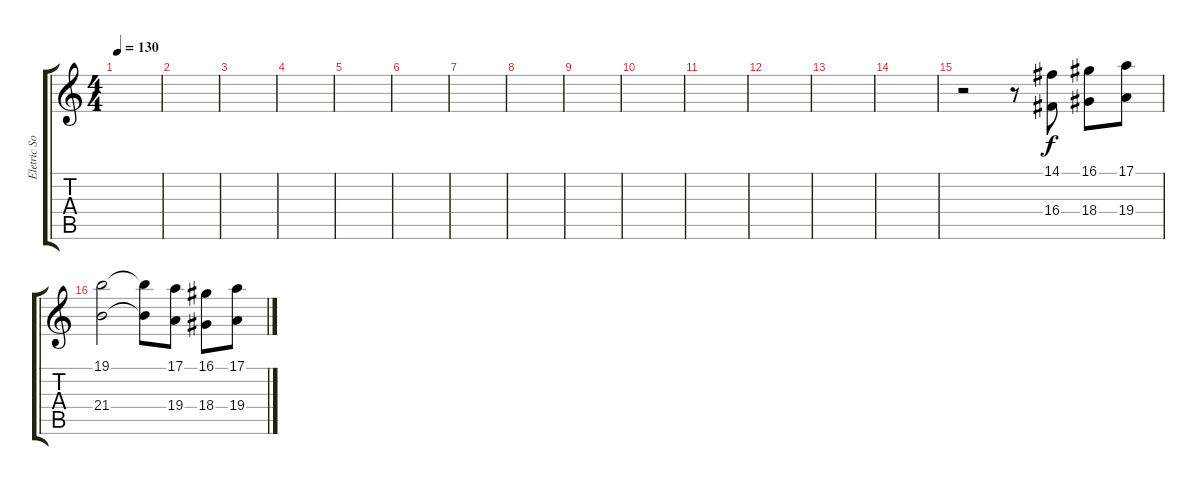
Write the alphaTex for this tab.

\track ("Eletric Sound&Chord" "Eletric So") {instrument electricpiano2}
\staff {score tabs}
\tuning (E4 B3 G3 D3 A2 E2) {hide}
\ts (4 4)
\tempo 130
\clef g2
\ks c
|
|
|
|
|
|
|
|
|
|
|
|
|
|
r.2 r.8 (14.1 16.4).8{volume 11 instrument overdrivenguitar} (16.1 18.4).8{volume 13} (17.1 19.4).8{volume 15} |
(19.1 21.4).2{volume 14 instrument overdrivenguitar} (19.1{t} 21.4{t}).8 (17.1 19.4).8 (16.1 18.4).8 (17.1 19.4).8
